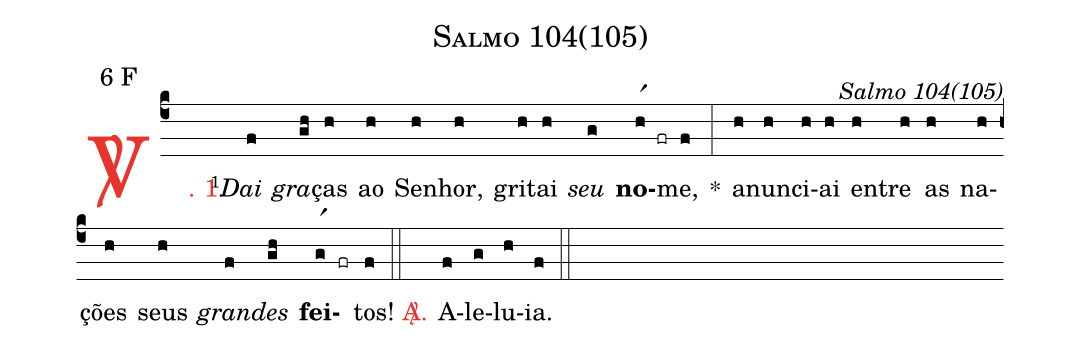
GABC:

name: Salmo 104(105);
mode: 6;
mode-differentia: F;
commentary: Salmo 104(105);
%%
(c4)

<c><sp>V/</sp>. 1.</c>() <v>\VSup{1}</v><i>Dai</i>(f) <i>gra</i>(gh)ças(h) ao(h) Se(h)nhor,(h) gri(h)tai(h) <i>seu</i>(g) <b>no</b>(hr1 fr)me,(f) *(:) a(h)nun(h)ci(h)ai(h) en(h)tre(h) as(h) na(h)ções(h) seus(h) <i>gran</i>(f)<i>des</i>(gh) <b>fei</b>(gr1)(fr)tos!(f)

(::)

<nlba><c><sp>A/</sp>.</c>() A</nlba>(f)le(g)lu(h)ia.(f)

(::)
